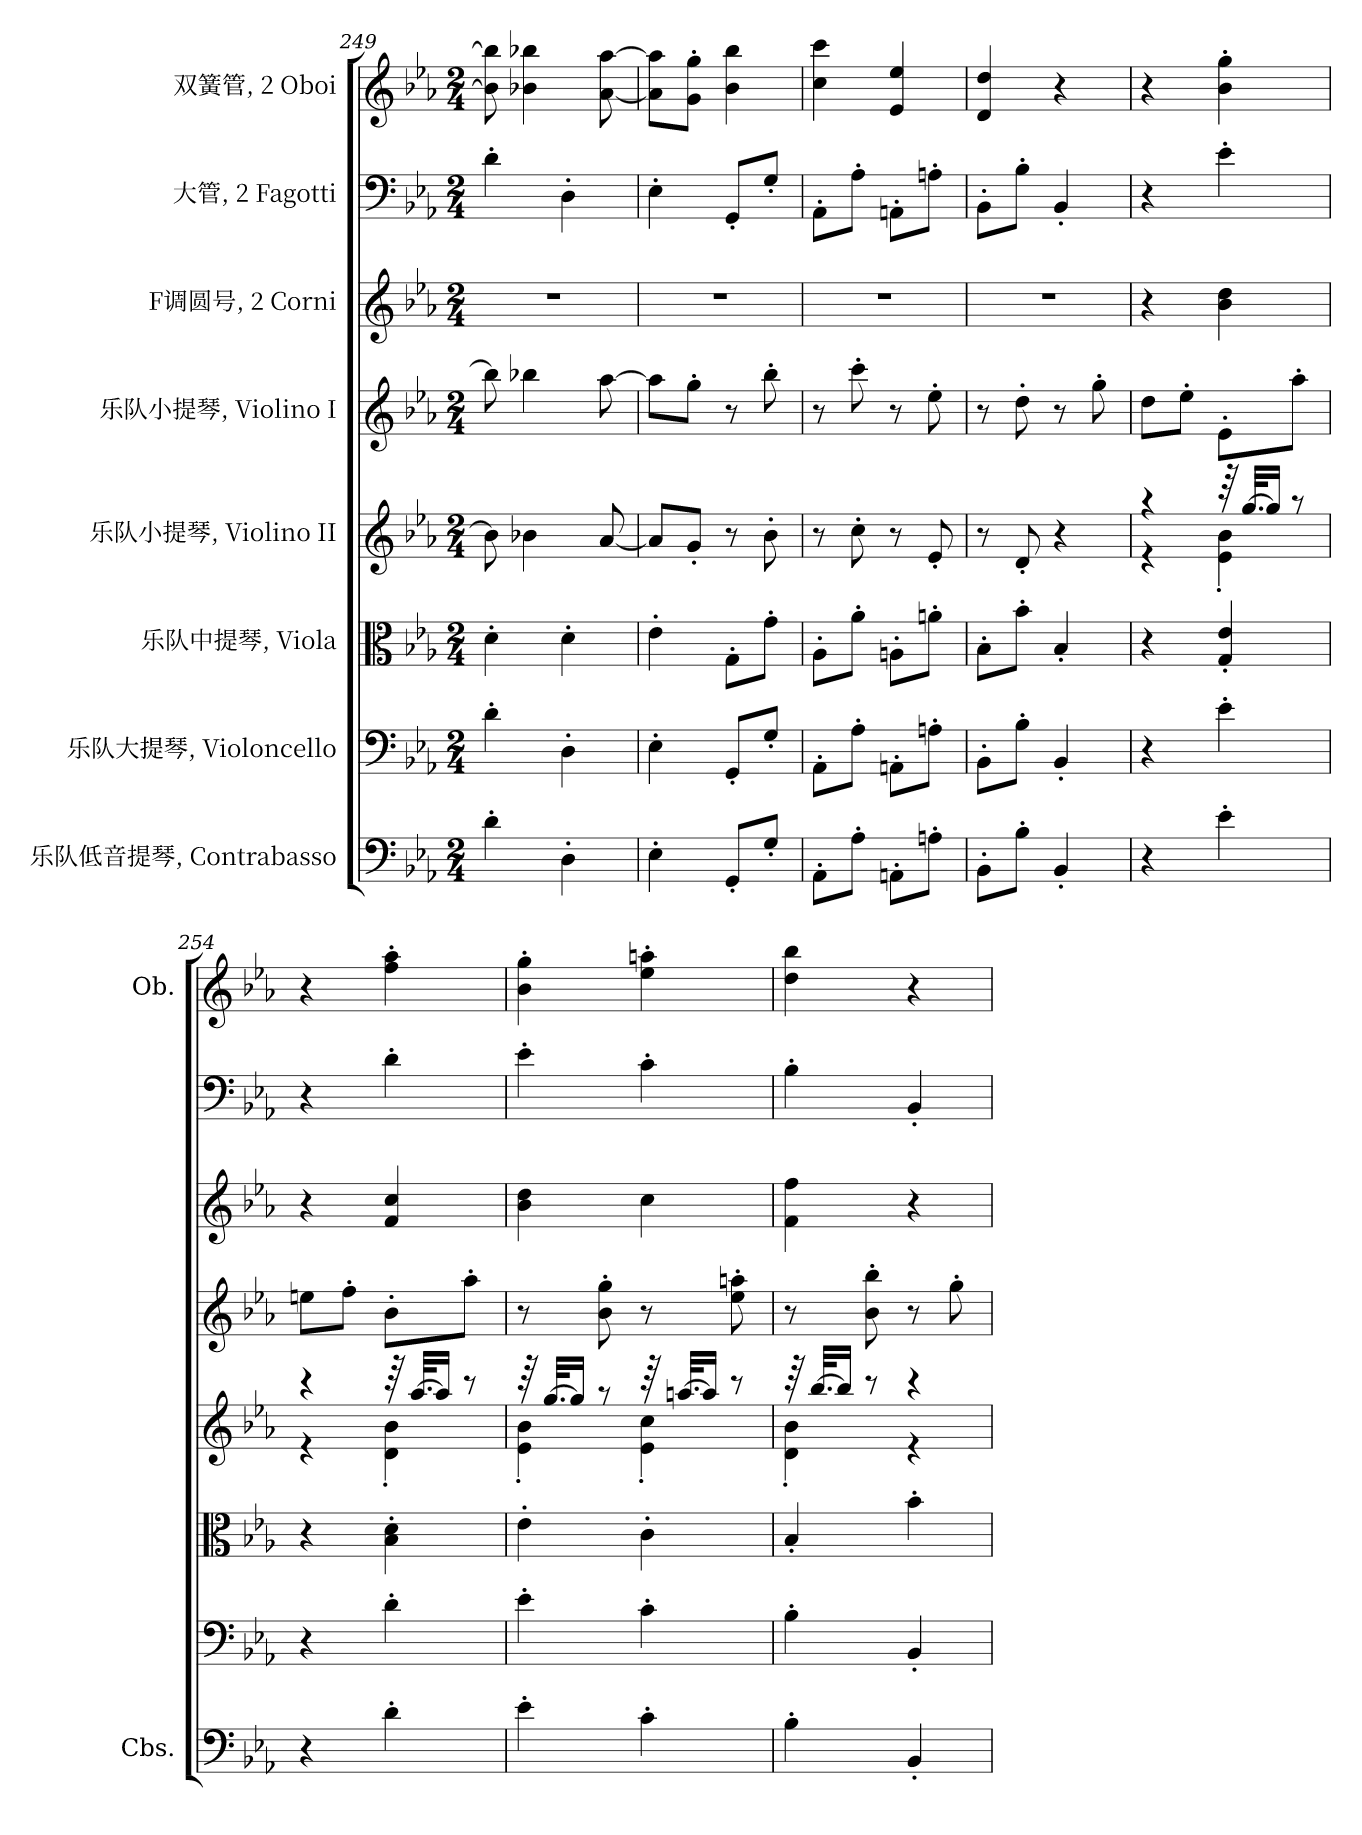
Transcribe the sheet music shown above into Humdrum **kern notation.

**kern	**kern	**kern	**kern	**kern	**kern	**kern	**kern
*part8	*part7	*part6	*part5	*part4	*part3	*part2	*part1
*staff8	*staff7	*staff6	*staff5	*staff4	*staff3	*staff2	*staff1
*I"乐队低音提琴, Contrabasso	*I"乐队大提琴, Violoncello	*I"乐队中提琴, Viola	*I"乐队小提琴, Violino II	*I"乐队小提琴, Violino I	*I"F调圆号, 2 Corni	*I"大管, 2 Fagotti	*I"双簧管, 2 Oboi
*I'Cbs.	*	*	*	*	*	*	*I'Ob.
*clefF4	*clefF4	*clefC3	*clefG2	*clefG2	*clefG2	*clefF4	*clefG2
*ITrd7c12	*	*	*	*	*ITrd4c7	*	*
*k[b-e-a-]	*k[b-e-a-]	*k[b-e-a-]	*k[b-e-a-]	*k[b-e-a-]	*k[b-e-a-d-]	*k[b-e-a-]	*k[b-e-a-]
*M2/4	*M2/4	*M2/4	*M2/4	*M2/4	*M2/4	*M2/4	*M2/4
=249	=249	=249	=249	=249	=249	=249	=249
4D'\	4d'\	4d'\	8b\]	8bb\]	2r	4d'\	8b\] 8bb\]
.	.	.	4b-X\	4bb-X\	.	.	4b-X\ 4bb-X\
4DD'\	4D'\	4d'\	.	.	.	4D'\	.
.	.	.	[8a-/	[8aa-\	.	.	[8a-\ [8aa-\
=250	=250	=250	=250	=250	=250	=250	=250
4EE-'\	4E-'\	4e-'\	8a-/L]	8aa-\L]	2r	4E-'\	8a-\] 8aa-\]L
.	.	.	8g'/J	8gg'\J	.	.	8g\' 8gg\'J
8GGG'/L	8GG'/L	8G'\L	8r	8r	.	8GG'/L	4b-\ 4bb-\
8GG'/J	8G'/J	8g'\J	8b-'\	8bb-'\	.	8G'/J	.
=251	=251	=251	=251	=251	=251	=251	=251
8AAA-'\L	8AA-'\L	8A-'\L	8r	8r	2r	8AA-'\L	4cc\ 4ccc\
8AA-'\J	8A-'\J	8a-'\J	8cc'\	8ccc'\	.	8A-'\J	.
8AAAn'\L	8AAn'\L	8An'\L	8r	8r	.	8AAn'\L	4e-/ 4ee-/
8AAn'\J	8An'\J	8an'\J	8e-'/	8ee-'\	.	8An'\J	.
=252	=252	=252	=252	=252	=252	=252	=252
8BBB-'\L	8BB-'\L	8B-'\L	8r	8r	2r	8BB-'\L	4d/ 4dd/
8BB-'\J	8B-'\J	8b-'\J	8d'/	8dd'\	.	8B-'\J	.
4BBB-'/	4BB-'/	4B-'/	4r	8r	.	4BB-'/	4r
.	.	.	.	8gg'\	.	.	.
=253	=253	=253	=253	=253	=253	=253	=253
*	*	*	*^	*	*	*	*
4r	4r	4r	4r	4r	8dd\L	4r	4r	4r
.	.	.	.	.	8ee-'\J	.	.	.
4E-'\	4e-'\	4G/' 4e-/'	64r	4e-\' 4b-\'	8e-'\L	4e-\ 4g\	4e-'\	4b-\' 4gg\'
.	.	.	[32.gg/KLL	.	.	.	.	.
.	.	.	16gg/JJ]	.	.	.	.	.
.	.	.	8r	.	8aa-'\J	.	.	.
!!LO:PB:g=z
=254	=254	=254	=254	=254	=254	=254	=254	=254
4r	4r	4r	4r	4r	8een\L	4r	4r	4r
.	.	.	.	.	8ff'\J	.	.	.
4D'\	4d'\	4B-\' 4d\'	64r	4d\' 4b-\'	8b-'\L	4B-/ 4f/	4d'\	4ff\' 4aa-\'
.	.	.	[32.aa-/KLL	.	.	.	.	.
.	.	.	16aa-/JJ]	.	.	.	.	.
.	.	.	8r	.	8aa-'\J	.	.	.
=255	=255	=255	=255	=255	=255	=255	=255	=255
4E-'\	4e-'\	4e-'\	64r	4e-\' 4b-\'	8r	4e-\ 4g\	4e-'\	4b-\' 4gg\'
.	.	.	[32.gg/KLL	.	.	.	.	.
.	.	.	16gg/JJ]	.	.	.	.	.
.	.	.	8r	.	8b-\' 8gg\'	.	.	.
4C'\	4c'\	4c'\	64r	4e-\' 4cc\'	8r	4f\	4c'\	4ee-\' 4aan\'
.	.	.	[32.aan/KLL	.	.	.	.	.
.	.	.	16aa/JJ]	.	.	.	.	.
.	.	.	8r	.	8ee-\' 8aan\'	.	.	.
=256	=256	=256	=256	=256	=256	=256	=256	=256
4BB-'\	4B-'\	4B-'/	64r	4d\' 4b-\'	8r	4B-\ 4b-\	4B-'\	4dd\ 4bb-\
.	.	.	[32.bb-/KLL	.	.	.	.	.
.	.	.	16bb-/JJ]	.	.	.	.	.
.	.	.	8r	.	8b-\' 8bb-\'	.	.	.
4BBB-'/	4BB-'/	4b-'\	4r	4r	8r	4r	4BB-'/	4r
.	.	.	.	.	8gg'\	.	.	.
*	*	*	*v	*v	*	*	*	*
=	=	=	=	=	=	=	=
*-	*-	*-	*-	*-	*-	*-	*-
